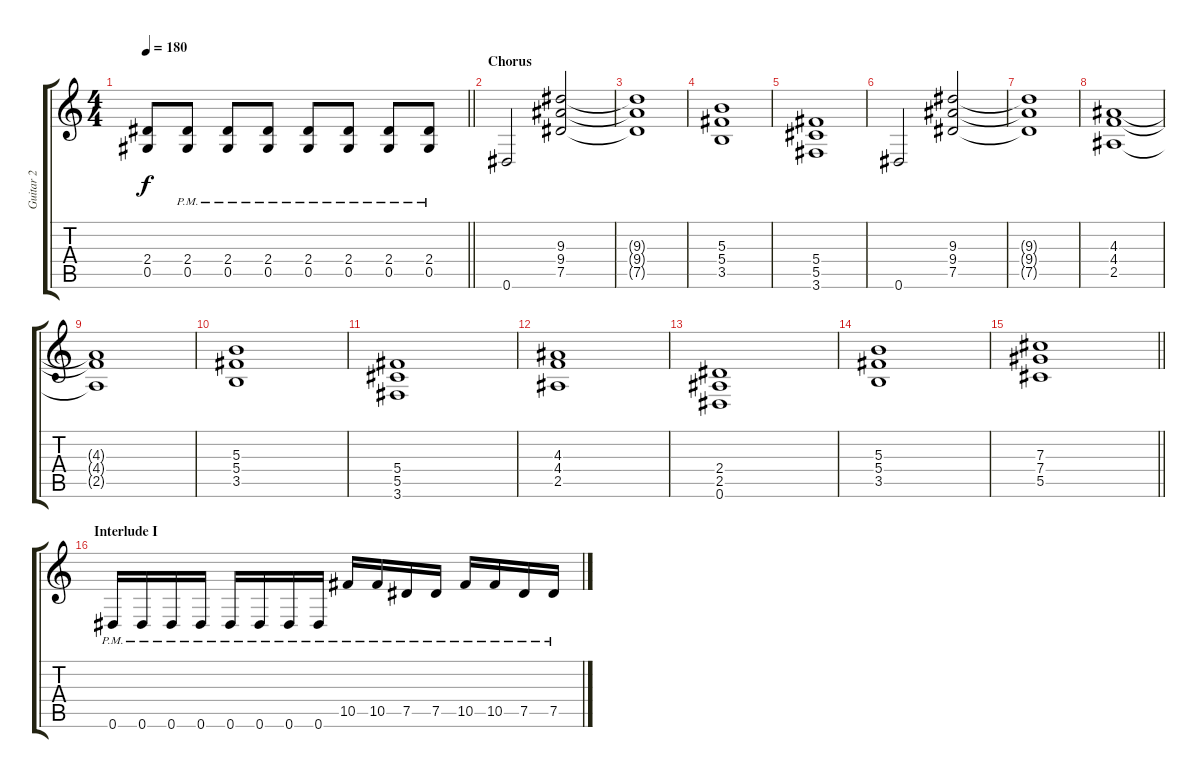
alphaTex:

\track ("Guitar 2" "Guitar 2") {instrument overdrivenguitar}
\staff {score tabs}
\tuning (Eb4 Bb3 Gb3 Db3 Ab2 Eb2) {hide}
\ts (4 4)
\tempo 180
\clef g2
\barLineRight lightlight
\ks c
(2.4 0.5).8{dy f} (2.4{pm} 0.5{pm}).8 (2.4{pm} 0.5{pm}).8 (2.4{pm} 0.5{pm}).8 (2.4{pm} 0.5{pm}).8 (2.4{pm} 0.5{pm}).8 (2.4{pm} 0.5{pm}).8 (2.4{pm} 0.5{pm}).8 |
\section ("" "Chorus")
0.6.2 (9.3 9.4 7.5).2 |
(9.3{t} 9.4{t} 7.5{t}).1 |
(5.3 5.4 3.5).1 |
(5.4 5.5 3.6).1 |
0.6.2 (9.3 9.4 7.5).2 |
(9.3{t} 9.4{t} 7.5{t}).1 |
(4.3 4.4 2.5).1 |
(4.3{t} 4.4{t} 2.5{t}).1 |
(5.3 5.4 3.5).1 |
(5.4 5.5 3.6).1 |
(4.3 4.4 2.5).1 |
(2.4 2.5 0.6).1 |
(5.3 5.4 3.5).1 |
\barLineRight lightlight
(7.3 7.4 5.5).1 |
\section ("" "Interlude I")
0.6{pm}.16 0.6{pm}.16 0.6{pm}.16 0.6{pm}.16 0.6{pm}.16 0.6{pm}.16 0.6{pm}.16 0.6{pm}.16 10.5{pm}.16 10.5{pm}.16 7.5{pm}.16 7.5{pm}.16 10.5{pm}.16 10.5{pm}.16 7.5{pm}.16 7.5{pm}.16
